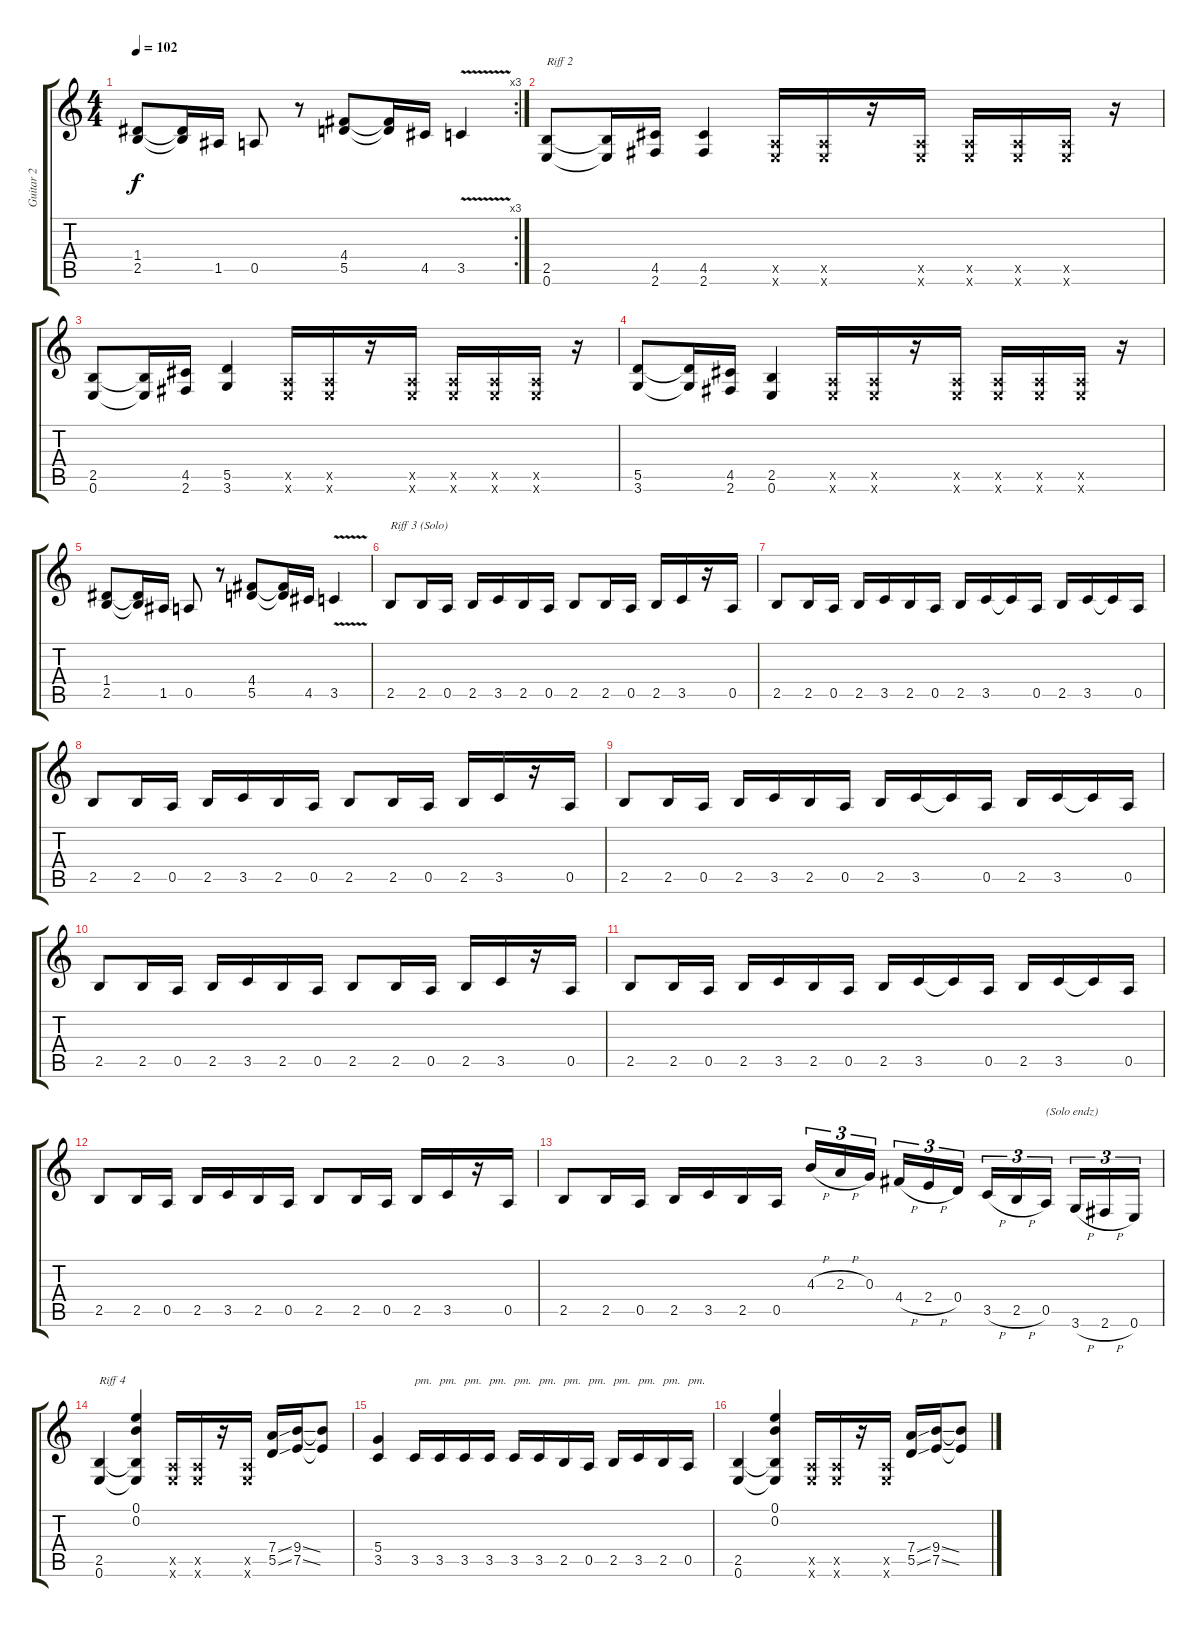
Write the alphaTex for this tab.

\track ("Guitar 2" "Guitar 2") {instrument distortionguitar}
\staff {score tabs}
\tuning (E4 B3 G3 D3 A2 E2) {hide}
\rc 3
\ts (4 4)
\tempo 102
\clef g2
\ks c
(1.4 2.5).8{dy f} (1.4{t} 2.5{t}).16 1.5.16 0.5.8 r.8 (4.4 5.5).8 (4.4{t} 5.5{t}).16 4.5.16 3.5{v}.4 |
(2.5 0.6).8{txt "Riff 2"} (2.5{t} 0.6{t}).16 (4.5 2.6).16 (4.5 2.6).4 (0.5{x} 0.6{x}).16 (0.5{x} 0.6{x}).16 r.16 (0.5{x} 0.6{x}).16 (0.5{x} 0.6{x}).16 (0.5{x} 0.6{x}).16 (0.5{x} 0.6{x}).16 r.16 |
(2.5 0.6).8 (2.5{t} 0.6{t}).16 (4.5 2.6).16 (5.5 3.6).4 (0.5{x} 0.6{x}).16 (0.5{x} 0.6{x}).16 r.16 (0.5{x} 0.6{x}).16 (0.5{x} 0.6{x}).16 (0.5{x} 0.6{x}).16 (0.5{x} 0.6{x}).16 r.16 |
(5.5 3.6).8 (5.5{t} 3.6{t}).16 (4.5 2.6).16 (2.5 0.6).4 (0.5{x} 0.6{x}).16 (0.5{x} 0.6{x}).16 r.16 (0.5{x} 0.6{x}).16 (0.5{x} 0.6{x}).16 (0.5{x} 0.6{x}).16 (0.5{x} 0.6{x}).16 r.16 |
(1.4 2.5).8 (1.4{t} 2.5{t}).16 1.5.16 0.5.8 r.8 (4.4 5.5).8 (4.4{t} 5.5{t}).16 4.5.16 3.5{v}.4 |
2.5.8{txt "Riff 3 (Solo)"} 2.5.16 0.5.16 2.5.16 3.5.16 2.5.16 0.5.16 2.5.8 2.5.16 0.5.16 2.5.16 3.5.16 r.16 0.5.16 |
2.5.8 2.5.16 0.5.16 2.5.16 3.5.16 2.5.16 0.5.16 2.5.16 3.5.16 3.5{t}.16 0.5.16 2.5.16 3.5.16 3.5{t}.16 0.5.16 |
2.5.8 2.5.16 0.5.16 2.5.16 3.5.16 2.5.16 0.5.16 2.5.8 2.5.16 0.5.16 2.5.16 3.5.16 r.16 0.5.16 |
2.5.8 2.5.16 0.5.16 2.5.16 3.5.16 2.5.16 0.5.16 2.5.16 3.5.16 3.5{t}.16 0.5.16 2.5.16 3.5.16 3.5{t}.16 0.5.16 |
2.5.8 2.5.16 0.5.16 2.5.16 3.5.16 2.5.16 0.5.16 2.5.8 2.5.16 0.5.16 2.5.16 3.5.16 r.16 0.5.16 |
2.5.8 2.5.16 0.5.16 2.5.16 3.5.16 2.5.16 0.5.16 2.5.16 3.5.16 3.5{t}.16 0.5.16 2.5.16 3.5.16 3.5{t}.16 0.5.16 |
2.5.8 2.5.16 0.5.16 2.5.16 3.5.16 2.5.16 0.5.16 2.5.8 2.5.16 0.5.16 2.5.16 3.5.16 r.16 0.5.16 |
2.5.8 2.5.16 0.5.16 2.5.16 3.5.16 2.5.16 0.5.16 4.3{h}.16{tu (3 2)} 2.3{h}.16{tu (3 2)} 0.3.16{tu (3 2)} 4.4{h}.16{tu (3 2)} 2.4{h}.16{tu (3 2)} 0.4.16{tu (3 2)} 3.5{h}.16{tu (3 2)} 2.5{h}.16{tu (3 2)} 0.5.16{tu (3 2) txt "(Solo endz)"} 3.6{h}.16{tu (3 2)} 2.6{h}.16{tu (3 2)} 0.6.16{tu (3 2)} |
(2.5 0.6).4{txt "Riff 4"} (0.1 0.2 2.5{t} 0.6{t}).4 (0.5{x} 0.6{x}).16 (0.5{x} 0.6{x}).16 r.16 (0.5{x} 0.6{x}).16 (7.4{ss} 5.5{ss}).16 (9.4{ss} 7.5{ss}).16 (9.4{t} 7.5{t}).8 |
(5.4 3.5).4 3.5.16{txt "pm."} 3.5.16{txt "pm."} 3.5.16{txt "pm."} 3.5.16{txt "pm."} 3.5.16{txt "pm."} 3.5.16{txt "pm."} 2.5.16{txt "pm."} 0.5.16{txt "pm."} 2.5.16{txt "pm."} 3.5.16{txt "pm."} 2.5.16{txt "pm."} 0.5.16{txt "pm."} |
(2.5 0.6).4 (0.1 0.2 2.5{t} 0.6{t}).4 (0.5{x} 0.6{x}).16 (0.5{x} 0.6{x}).16 r.16 (0.5{x} 0.6{x}).16 (7.4{ss} 5.5{ss}).16 (9.4{ss} 7.5{ss}).16 (9.4{t} 7.5{t}).8
